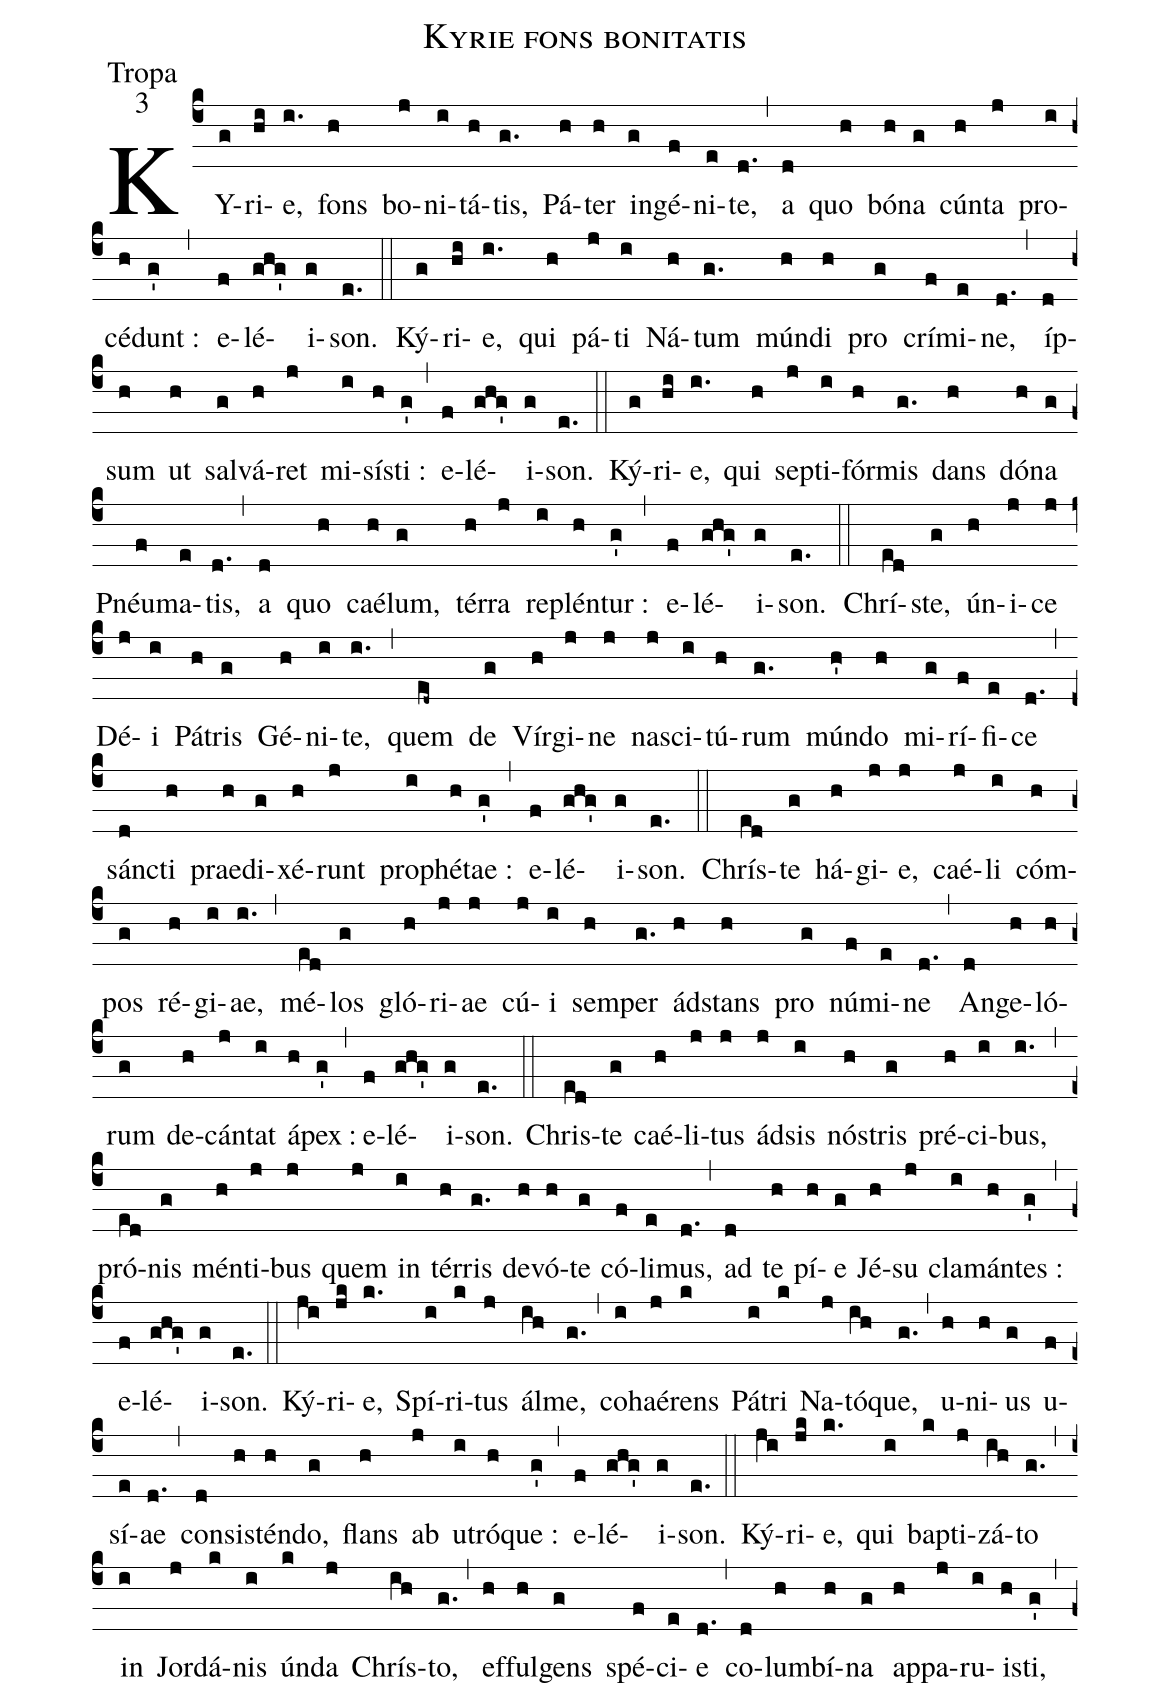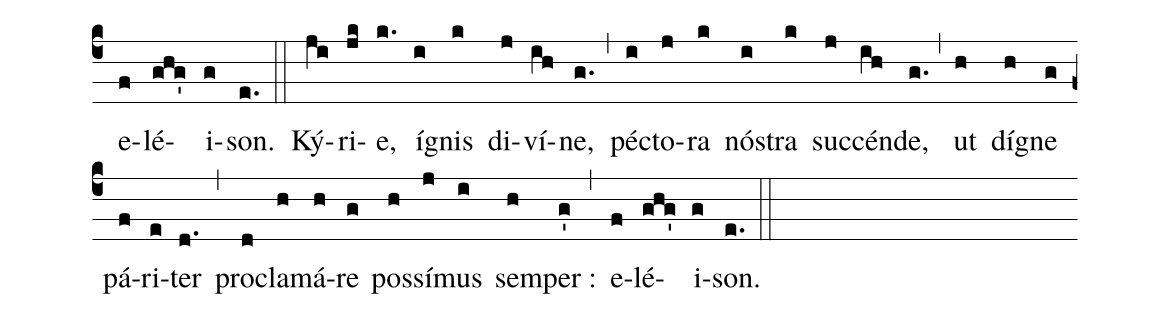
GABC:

name: Kyrie fons bonitatis;
office-part:Tropa;
mode:3;
%%
(c4)KY(g)ri(hi)e,(i.) fons(h) bo(j)ni(i)tá(h)tis,(g.) Pá(h)ter(h) in(g)gé(f)ni(e)te,(d.) (,) a(d) quo(h) bó(h)na(g) cún(h)ta(j) pro(i)cé(h)dunt :(g') (,)e(f)lé(ghg')i(g)son.(e.) (::) Ký(g)ri(hi)e,(i.) qui(h) pá(j)ti(i) Ná(h)tum(g.) mún(h)di(h) pro(g) crí(f)mi(e)ne,(d.) (,)íp(d)sum(h) ut(h) sal(g)vá(h)ret(j) mi(i)sís(h)ti :(g') (,)e(f)lé(ghg')i(g)son.(e.) (::)Ký(g)ri(hi)e,(i.) qui(h) sep(j)ti(i)fór(h)mis(g.) dans(h) dó(h)na(g) Pnéu(f)ma(e)tis,(d.) (,)a(d) quo(h) caé(h)lum,(g) tér(h)ra(j) re(i)plén(h)tur :(g') (,)e(f)lé(ghg')i(g)son.(e.) (::) Chrí(ed)ste,(g) ún(h)i(j)ce(j) Dé(j)i(i) Pá(h)tris(g) Gé(h)ni(i)te,(i.) (,) quem(ed~) de(g) Vír(h)gi(j)ne(j) na(j)sci(i)tú(h)rum(g.) mún(h')do(h) mi(g)rí(f)fi(e)ce(d.) (,) sánc(d)ti(h) prae(h)di(g)xé(h)runt(j) pro(i)phé(h)tae :(g') (,)e(f)lé(ghg')i(g)son.(e.) (::)Chrís(ed)te(g) há(h)gi(j)e,(j) caé(j)li(i) cóm(h)pos(g) ré(h)gi(i)ae,(i.) (,)mé(ed)los(g) gló(h)ri(j)ae(j) cú(j)i(i) sem(h)per(g.) ád(h)stans(h) pro(g) nú(f)mi(e)ne(d.) (,)An(d)ge(h)ló(h)rum(g) de(h)cán(j)tat(i) á(h)pex(g') :(,)e(f)lé(ghg')i(g)son.(e.) (::) Chris(ed)te(g) caé(h)li(j)tus(j) ád(j)sis(i) nós(h)tris(g) pré(h)ci(i)bus,(i.) (,)pró(ed)nis(g) mén(h)ti(j)bus(j) quem(j) in(i) tér(h)ris(g.) de(h)vó(h)te(g) có(f)li(e)mus,(d.) (,) ad(d) te(h) pí(h)e(g) Jé(h)su(j) cla(i)mán(h)tes :(g') (,)e(f)lé(ghg')i(g)son.(e.) (::)Ký(ji)ri(jk)e,(k.) Spí(i)ri(k)tus(j) ál(ih)me,(g.) (,)co(i)haé(j)rens(k) Pá(i)tri(k) Na(j)tó(ih)que,(g.) (,)u(h)ni(h)us(g) u(f)sí(e)ae(d.) (,)con(d)sis(h)tén(h)do,(g) flans(h) ab(j) u(i)tró(h)que :(g') (,)e(f)lé(ghg')i(g)son.(e.) (::)Ký(ji)ri(jk)e,(k.) qui(i)  bap(k)ti(j)zá(ih)to(g.) (,)in(i) Jor(j)dá(k)nis(i) ún(k)da(j) Chrís(ih)to,(g.) (,)ef(h)ful(h)gens(g) spé(f)ci(e)e(d.) (,)co(d)lum(h)bí(h)na(g) ap(h)pa(j)ru(i)is(h)ti,(g') (,)e(f)lé(ghg')i(g)son.(e.) (::)Ký(ji)ri(jk)e,(k.) íg(i)nis(k) di(j)ví(ih)ne,(g.) (,)péc(i)to(j)ra(k) nós(i)tra(k) suc(j)cén(ih)de,(g.) (,) ut(h) díg(h)ne(g) pá(f)ri(e)ter(d.) (,)pro(d)cla(h)má(h)re(g) pos(h)sí(j)mus(i) sem(h)per :(g') (,)e(f)lé(ghg')i(g)son.(e.) (::)
